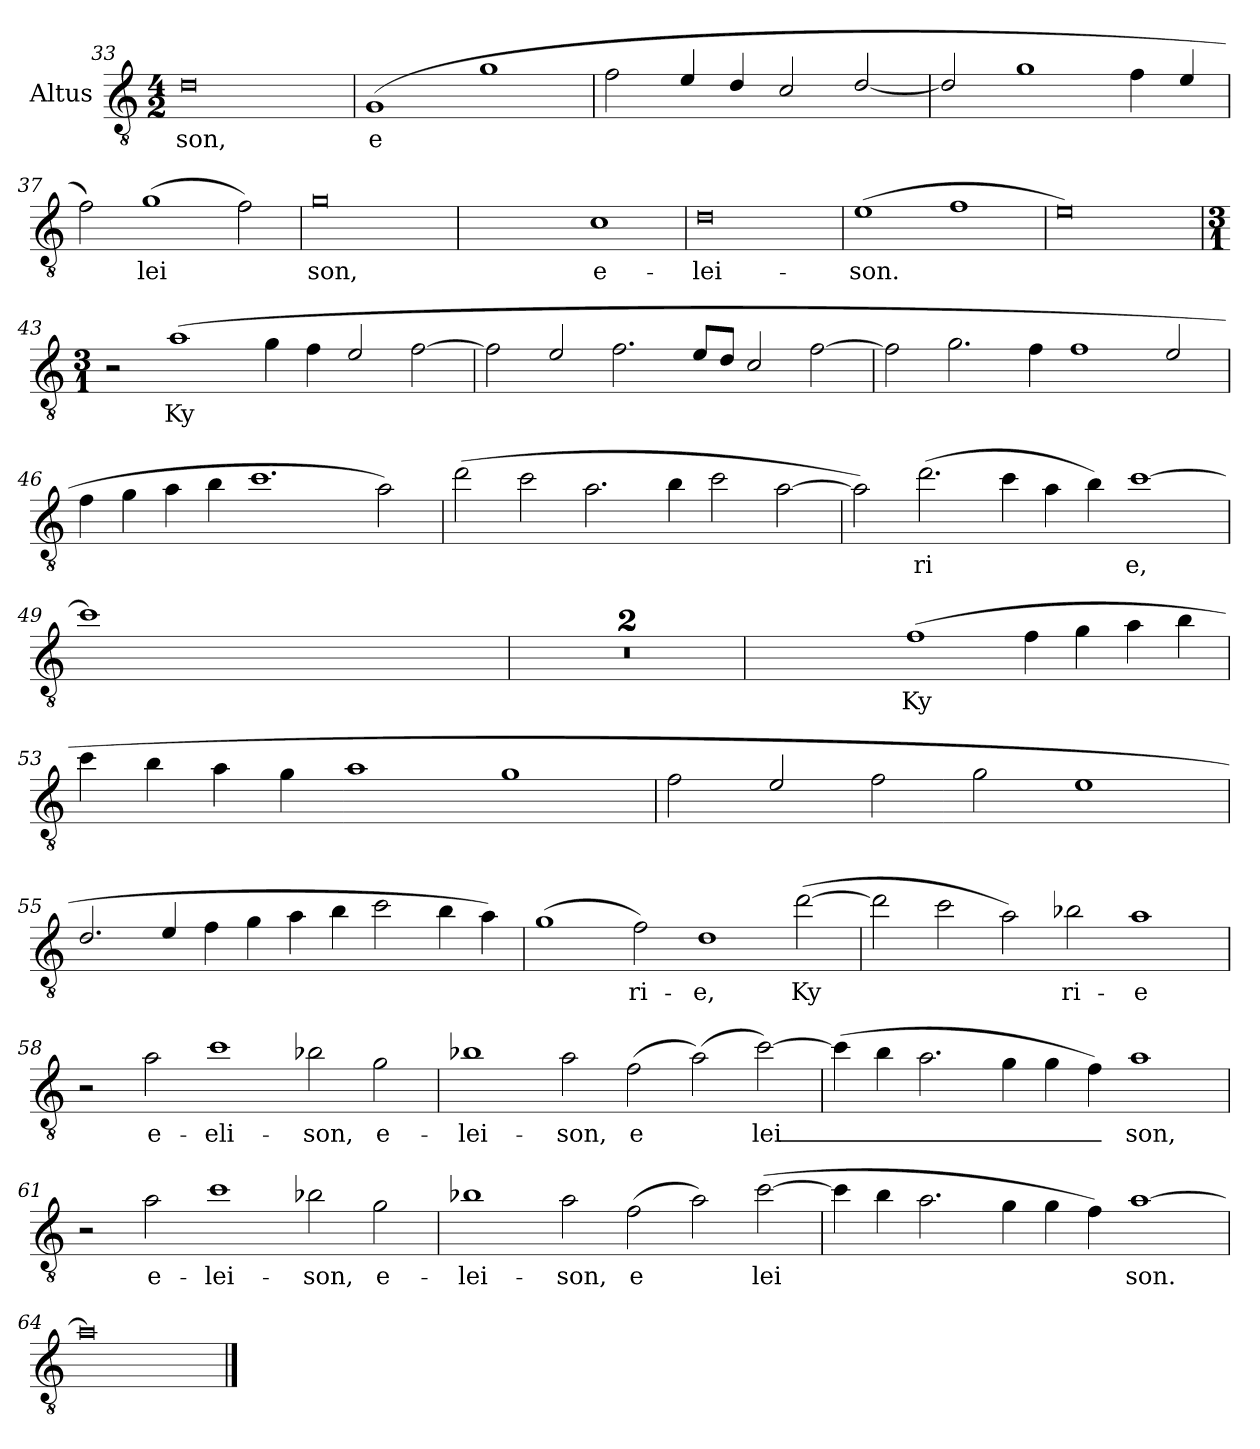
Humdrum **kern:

**kern	**text
*part1	*part1
*staff1	*staff1
*I"Altus	*
*I'A	*
*clefGv2	*
*ITrd4c7	*
*k[b-]	*
*M4/2	*
=33	=33
!	!LO:LY:b
0G	son,
!!LO:PB:g=z
=34	=34
!	!LO:LY:b
(1C	e
1c	.
=35	=35
2B-\	.
4A/	.
4G/	.
2F/	.
[2G/	.
=36	=36
2G/]	.
1c	.
4B-\	.
4A/	.
=37	=37
2B-\)	.
!	!LO:LY:b
(1c	lei
2B-\)	.
=38	=38
!	!LO:LY:b
0c	son,
!!LO:LB:g=z
=39	=39
2ryy	.
2ryy	.
!	!LO:LY:b
1F	e-
=40	=40
!	!LO:LY:b
0G	lei-
=41	=41
!	!LO:LY:b
(1A	son.
1B-	.
=42	=42
0A)	.
!!LO:LB:g=z
=43	=43
*M3/1	*
2r	.
!	!LO:LY:b
(1d	Ky
4c\	.
4B-\	.
2A/	.
[2B-\	.
=44	=44
2B-\]	.
2A/	.
2.B-\	.
8A/L	.
8G/J	.
2F/	.
[2B-\	.
=45	=45
2B-\]	.
2.c\	.
4B-\	.
1B-	.
2A/	.
!!LO:LB:g=z
=46	=46
4B-\	.
4c\	.
4d\	.
4e\	.
1.f	.
2d\)	.
!!LO:LB:g=z
=47	=47
(2g\	.
2f\	.
2.d\	.
4e\	.
2f\	.
[2d\	.
=48	=48
2d\])	.
!	!LO:LY:b
(2.g\	ri
4f\	.
4d\	.
4e\)	.
!	!LO:LY:b
[1f	e,
=49	=49
1f]	.
2ryy	.
2ryy	.
2ryy	.
2ryy	.
=50	=50
0.ryy	.
!!LO:LB:g=z
=51	=51
0.ryy	.
!!LO:LB:g=z
=52	=52
2ryy	.
2ryy	.
!	!LO:LY:b
(1B-	Ky
4B-\	.
4c\	.
4d\	.
4e\	.
=53	=53
4f\	.
4e\	.
4d\	.
4c\	.
1d	.
1c	.
=54	=54
2B-\	.
2A/	.
2B-\	.
2c\	.
1A	.
!!LO:LB:g=z
=55	=55
2.G/	.
4A/	.
4B-\	.
4c\	.
4d\	.
4e\	.
2f\	.
4e\	.
4d\)	.
!!LO:LB:g=z
=56	=56
!	!LO:LY:b
(1c	_-
!	!LO:LY:b
2B-\)	ri-
!	!LO:LY:b
1G	e,
!	!LO:LY:b
([2g\	Ky
=57	=57
2g\]	.
2f\	.
2d\)	.
!	!LO:LY:b
2e-X\	ri-
!	!LO:LY:b
1d	e
=58	=58
2r	.
!	!LO:LY:b
2d\	e-
!	!LO:LY:b
1f	eli-
!	!LO:LY:b
2e-X\	son,
!	!LO:LY:b
2c\	e-
!!LO:LB:g=z
=59	=59
!	!LO:LY:b
1e-X	lei-
!	!LO:LY:b
2d\	son,
!	!LO:LY:b
(2B-\	e
(2d\)	.
!	!LO:LY:b
[2f\)	lei_-
!!LO:LB:g=z
=60	=60
(4f\]	.
4e\	.
2.d\	.
4c\	.
4c\	.
4B-\)	.
!	!LO:LY:b
1d	son,
=61	=61
2r	.
!	!LO:LY:b
2d\	e-
!	!LO:LY:b
1f	lei-
!	!LO:LY:b
2e-X\	son,
!	!LO:LY:b
2c\	e-
=62	=62
!	!LO:LY:b
1e-X	lei-
!	!LO:LY:b
2d\	son,
!	!LO:LY:b
(2B-\	e
2d\)	.
!	!LO:LY:b
([2f\	lei
!!LO:LB:g=z
=63	=63
4f\]	.
4e\	.
2.d\	.
4c\	.
4c\	.
4B-\)	.
!	!LO:LY:b
[1d	son.
=64	=64
0d]	.
==	==
*-	*-
